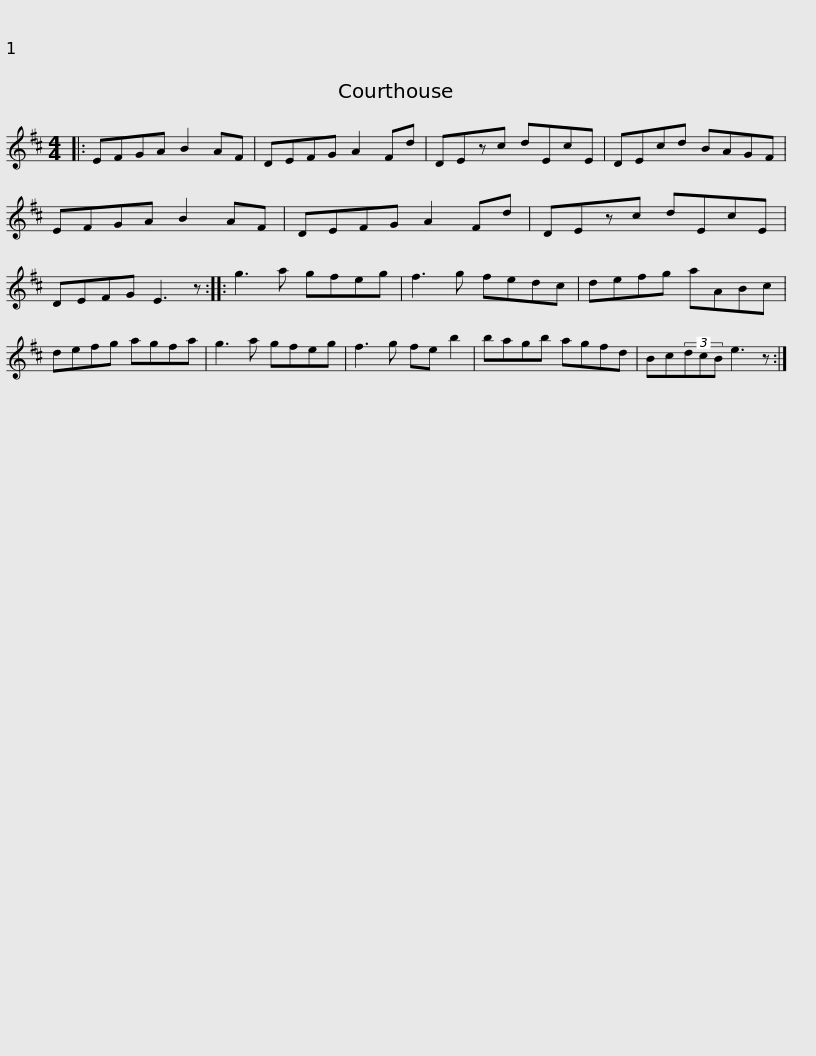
X:1
L:1/8
M:4/4
I:linebreak $
K:D
V:1 treble
V:1
|: EFGA B2 AF | DEFG A2 Fd | DEzc dEcE | DEcd BAGF | EFGA B2 AF |$ %5
 DEFG A2 Fd | DEzc dEcE | DEFG E3 z :: g3 a gfeg | f3 g fedc | %10
 defg aABc |$ defg agfa | g3 a gfeg | f3 g fe b2 | bagb agfd | %15
 Bc(3dcB e3 z :| %16
